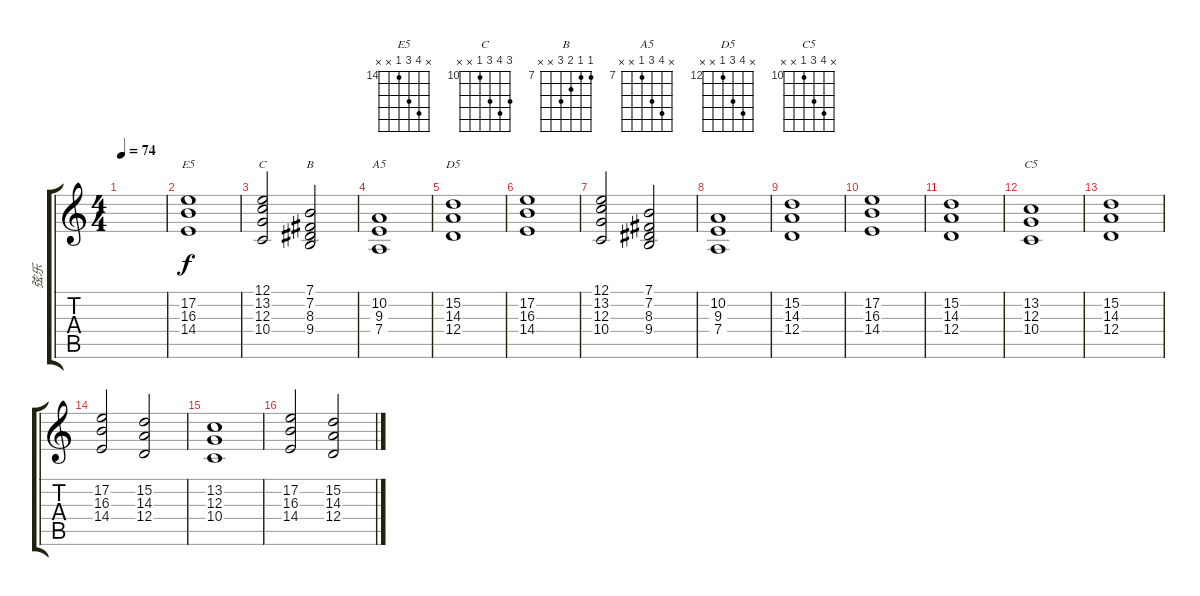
\track ("弦乐" "弦乐") {instrument stringensemble2}
\staff {score tabs}
\tuning (E4 B3 G3 D3 A2 E2) {hide}
\chord ("E5" x 17 16 14 x x) {firstfret 14}
\chord ("C" 12 13 12 10 x x) {firstfret 10}
\chord ("B" 7 7 8 9 x x) {firstfret 7}
\chord ("A5" x 10 9 7 x x) {firstfret 7}
\chord ("D5" x 15 14 12 x x) {firstfret 12}
\chord ("C5" x 13 12 10 x x) {firstfret 10}
\ts (4 4)
\tempo 74
\clef g2
\ks c
|
(17.2 16.3 14.4).1{ch "E5"} |
(12.1 13.2 12.3 10.4).2{ch "C"} (7.1 7.2 8.3 9.4).2{ch "B"} |
(10.2 9.3 7.4).1{ch "A5"} |
(15.2 14.3 12.4).1{ch "D5"} |
(17.2 16.3 14.4).1 |
(12.1 13.2 12.3 10.4).2 (7.1 7.2 8.3 9.4).2 |
(10.2 9.3 7.4).1 |
(15.2 14.3 12.4).1 |
(17.2 16.3 14.4).1 |
(15.2 14.3 12.4).1 |
(13.2 12.3 10.4).1{ch "C5"} |
(15.2 14.3 12.4).1 |
(17.2 16.3 14.4).2 (15.2 14.3 12.4).2 |
(13.2 12.3 10.4).1 |
(17.2 16.3 14.4).2 (15.2 14.3 12.4).2
